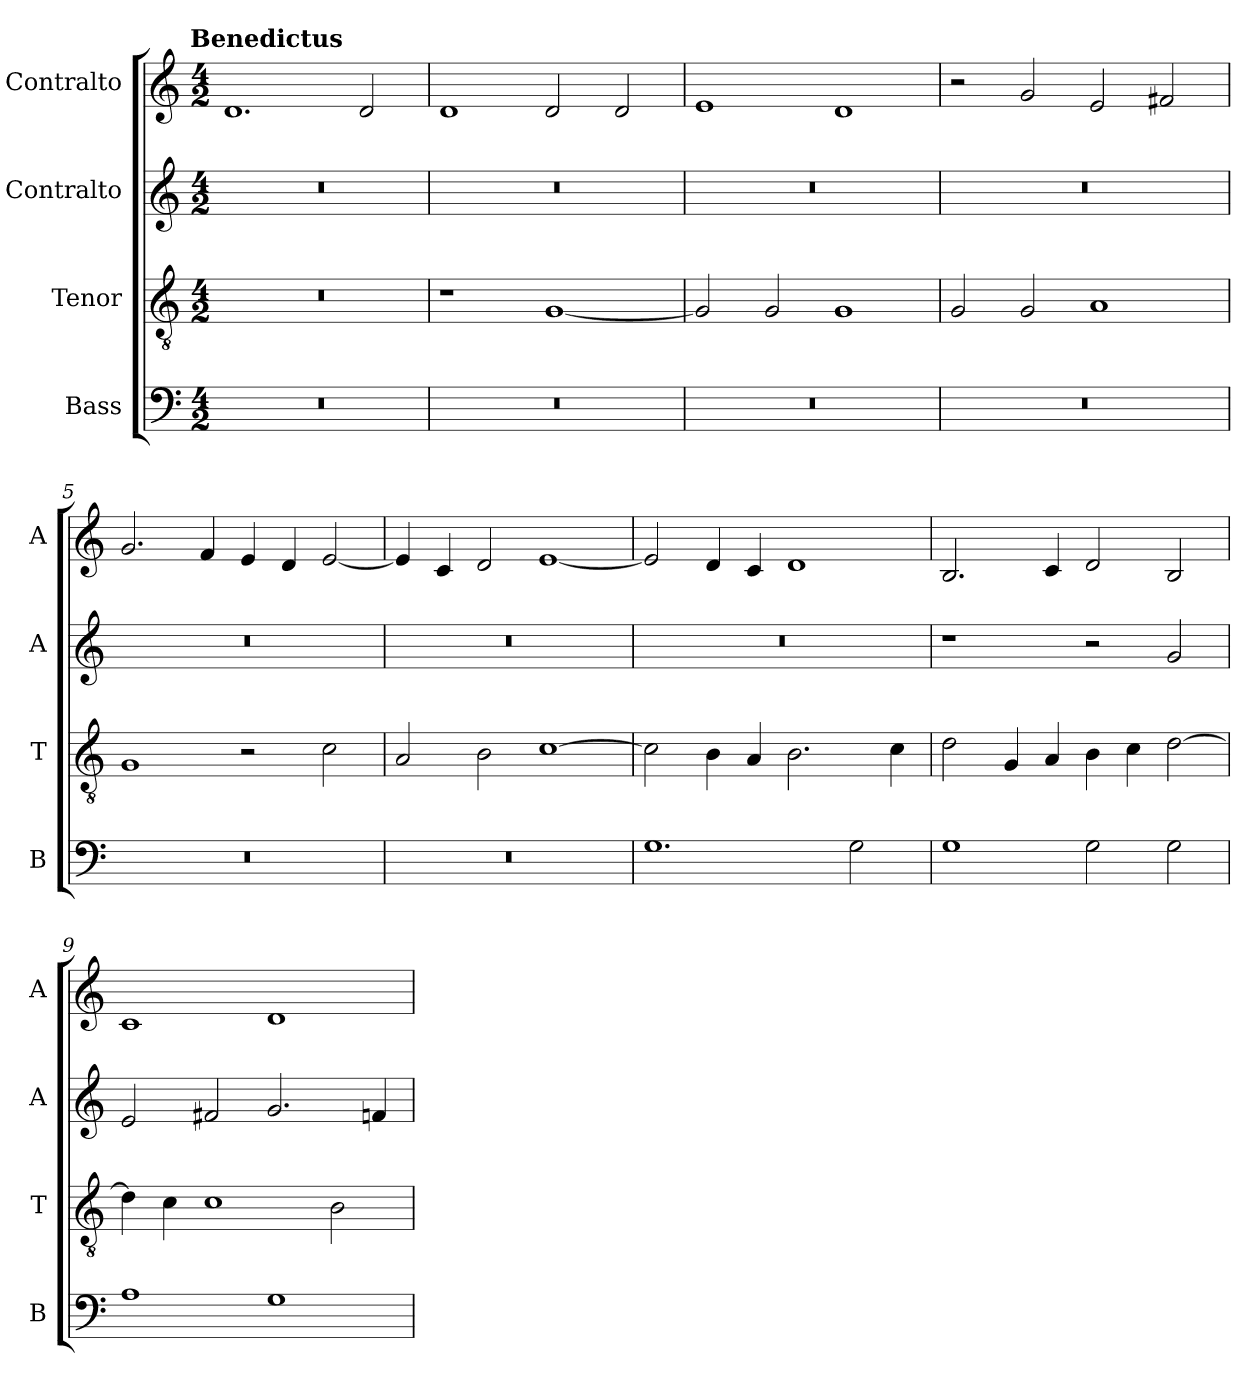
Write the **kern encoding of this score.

**kern	**kern	**kern	**kern
*part4	*part3	*part2	*part1
*staff4	*staff3	*staff2	*staff1
*I"Bass	*I"Tenor	*I"Contralto	*I"Contralto
*I'B	*I'T	*I'A	*I'A
*clefF4	*clefGv2	*clefG2	*clefG2
*k[]	*k[]	*k[]	*k[]
*C:ion	*C:ion	*C:ion	*C:ion
!!LO:TX:omd:t=Benedictus
*M4/2	*M4/2	*M4/2	*M4/2
=1	=1	=1	=1
0r	0r	0r	1.d
.	.	.	2d
=2	=2	=2	=2
0r	1r	0r	1d
.	[1G	.	2d
.	.	.	2d
=3	=3	=3	=3
0r	2G]	0r	1e
.	2G	.	.
.	1G	.	1d
=4	=4	=4	=4
0r	2G	0r	2r
.	2G	.	2g
.	1A	.	2e
.	.	.	2f#X
=5	=5	=5	=5
0r	1G	0r	2.g
.	.	.	4f
.	2r	.	4e
.	.	.	4d
.	2c	.	[2e
=6	=6	=6	=6
0r	2A	0r	4e]
.	.	.	4c
.	2B	.	2d
.	[1c	.	[1e
=7	=7	=7	=7
1.G	2c]	0r	2e]
.	4B	.	4d
.	4A	.	4c
.	2.B	.	1d
2G	.	.	.
.	4c	.	.
=8	=8	=8	=8
1G	2d	1r	2.B
.	4G	.	.
.	4A	.	4c
2G	4B	2r	2d
.	4c	.	.
2G	[2d	2g	2B
=9	=9	=9	=9
1A	4d]	2e	1c
.	4c	.	.
.	1c	2f#X	.
1G	.	2.g	1d
.	2B	.	.
.	.	4fn	.
=	=	=	=
*-	*-	*-	*-
